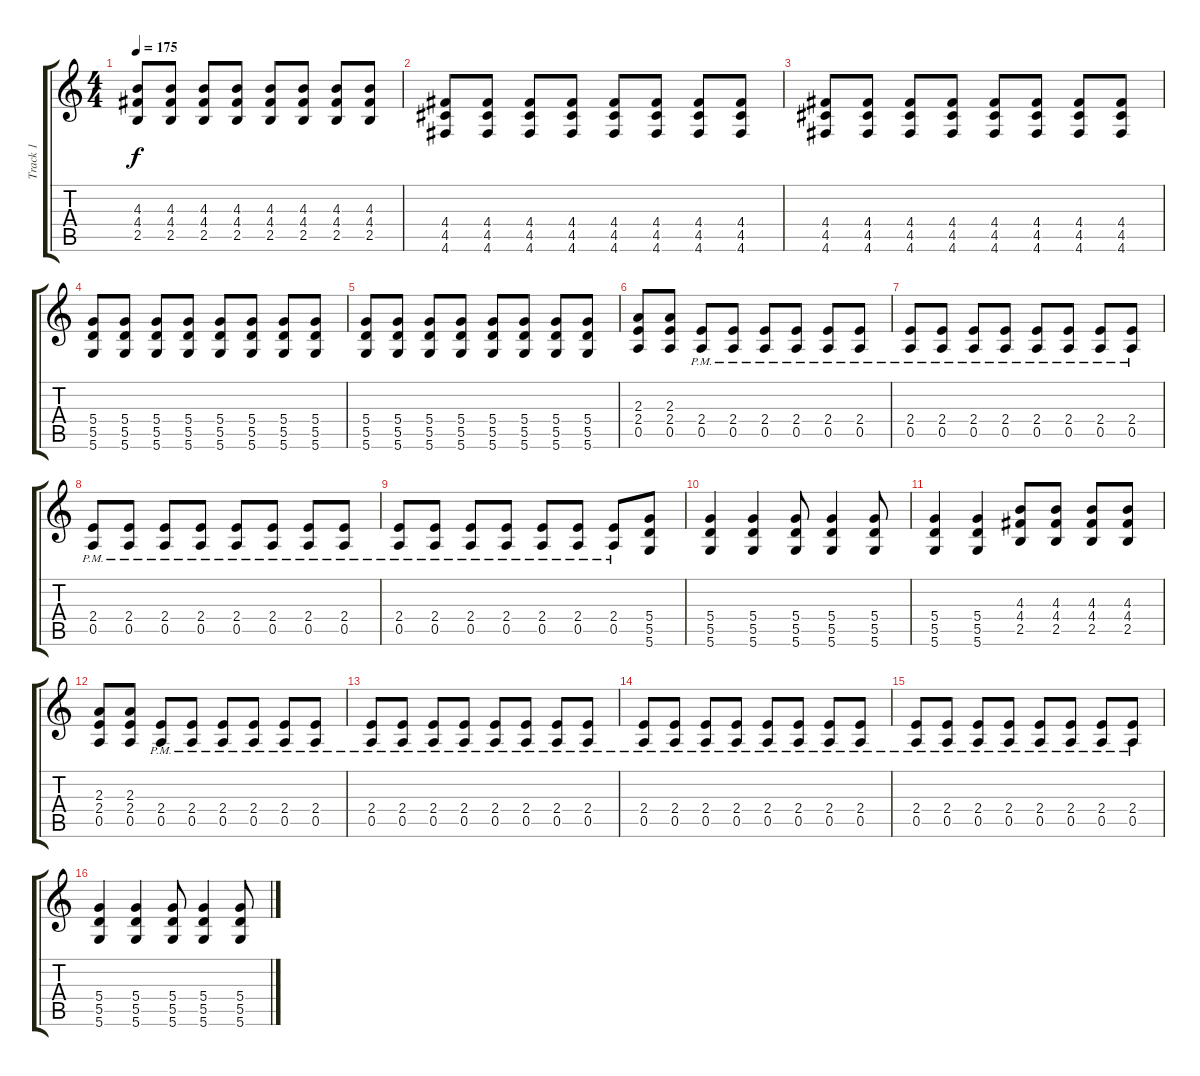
\track ("Track 1" "Track 1") {instrument distortionguitar}
\staff {score tabs}
\tuning (E4 B3 G3 D3 A2 D2) {hide}
\ts (4 4)
\tempo 175
\clef g2
\ks c
(4.3 4.4 2.5).8{dy f} (4.3 4.4 2.5).8 (4.3 4.4 2.5).8 (4.3 4.4 2.5).8 (4.3 4.4 2.5).8 (4.3 4.4 2.5).8 (4.3 4.4 2.5).8 (4.3 4.4 2.5).8 |
(4.4 4.5 4.6).8 (4.4 4.5 4.6).8 (4.4 4.5 4.6).8 (4.4 4.5 4.6).8 (4.4 4.5 4.6).8 (4.4 4.5 4.6).8 (4.4 4.5 4.6).8 (4.4 4.5 4.6).8 |
(4.4 4.5 4.6).8 (4.4 4.5 4.6).8 (4.4 4.5 4.6).8 (4.4 4.5 4.6).8 (4.4 4.5 4.6).8 (4.4 4.5 4.6).8 (4.4 4.5 4.6).8 (4.4 4.5 4.6).8 |
(5.4 5.5 5.6).8 (5.4 5.5 5.6).8 (5.4 5.5 5.6).8 (5.4 5.5 5.6).8 (5.4 5.5 5.6).8 (5.4 5.5 5.6).8 (5.4 5.5 5.6).8 (5.4 5.5 5.6).8 |
(5.4 5.5 5.6).8 (5.4 5.5 5.6).8 (5.4 5.5 5.6).8 (5.4 5.5 5.6).8 (5.4 5.5 5.6).8 (5.4 5.5 5.6).8 (5.4 5.5 5.6).8 (5.4 5.5 5.6).8 |
(2.3 2.4 0.5).8 (2.3 2.4 0.5).8 (2.4{pm} 0.5{pm}).8 (2.4{pm} 0.5{pm}).8 (2.4{pm} 0.5{pm}).8 (2.4{pm} 0.5{pm}).8 (2.4{pm} 0.5{pm}).8 (2.4{pm} 0.5{pm}).8 |
(2.4{pm} 0.5{pm}).8 (2.4{pm} 0.5{pm}).8 (2.4{pm} 0.5{pm}).8 (2.4{pm} 0.5{pm}).8 (2.4{pm} 0.5{pm}).8 (2.4{pm} 0.5{pm}).8 (2.4{pm} 0.5{pm}).8 (2.4{pm} 0.5{pm}).8 |
(2.4{pm} 0.5{pm}).8 (2.4{pm} 0.5{pm}).8 (2.4{pm} 0.5{pm}).8 (2.4{pm} 0.5{pm}).8 (2.4{pm} 0.5{pm}).8 (2.4{pm} 0.5{pm}).8 (2.4{pm} 0.5{pm}).8 (2.4{pm} 0.5{pm}).8 |
(2.4{pm} 0.5{pm}).8 (2.4{pm} 0.5{pm}).8 (2.4{pm} 0.5{pm}).8 (2.4{pm} 0.5{pm}).8 (2.4{pm} 0.5{pm}).8 (2.4{pm} 0.5{pm}).8 (2.4{pm} 0.5{pm}).8 (5.4 5.5 5.6).8 |
(5.4 5.5 5.6).4 (5.4 5.5 5.6).4 (5.4 5.5 5.6).8 (5.4 5.5 5.6).4 (5.4 5.5 5.6).8 |
(5.4 5.5 5.6).4 (5.4 5.5 5.6).4 (4.3 4.4 2.5).8 (4.3 4.4 2.5).8 (4.3 4.4 2.5).8 (4.3 4.4 2.5).8 |
(2.3 2.4 0.5).8 (2.3 2.4 0.5).8 (2.4{pm} 0.5{pm}).8 (2.4{pm} 0.5{pm}).8 (2.4{pm} 0.5{pm}).8 (2.4{pm} 0.5{pm}).8 (2.4{pm} 0.5{pm}).8 (2.4{pm} 0.5{pm}).8 |
(2.4{pm} 0.5{pm}).8 (2.4{pm} 0.5{pm}).8 (2.4{pm} 0.5{pm}).8 (2.4{pm} 0.5{pm}).8 (2.4{pm} 0.5{pm}).8 (2.4{pm} 0.5{pm}).8 (2.4{pm} 0.5{pm}).8 (2.4{pm} 0.5{pm}).8 |
(2.4{pm} 0.5{pm}).8 (2.4{pm} 0.5{pm}).8 (2.4{pm} 0.5{pm}).8 (2.4{pm} 0.5{pm}).8 (2.4{pm} 0.5{pm}).8 (2.4{pm} 0.5{pm}).8 (2.4{pm} 0.5{pm}).8 (2.4{pm} 0.5{pm}).8 |
(2.4{pm} 0.5{pm}).8 (2.4{pm} 0.5{pm}).8 (2.4{pm} 0.5{pm}).8 (2.4{pm} 0.5{pm}).8 (2.4{pm} 0.5{pm}).8 (2.4{pm} 0.5{pm}).8 (2.4{pm} 0.5{pm}).8 (2.4{pm} 0.5{pm}).8 |
(5.4 5.5 5.6).4 (5.4 5.5 5.6).4 (5.4 5.5 5.6).8 (5.4 5.5 5.6).4 (5.4 5.5 5.6).8
